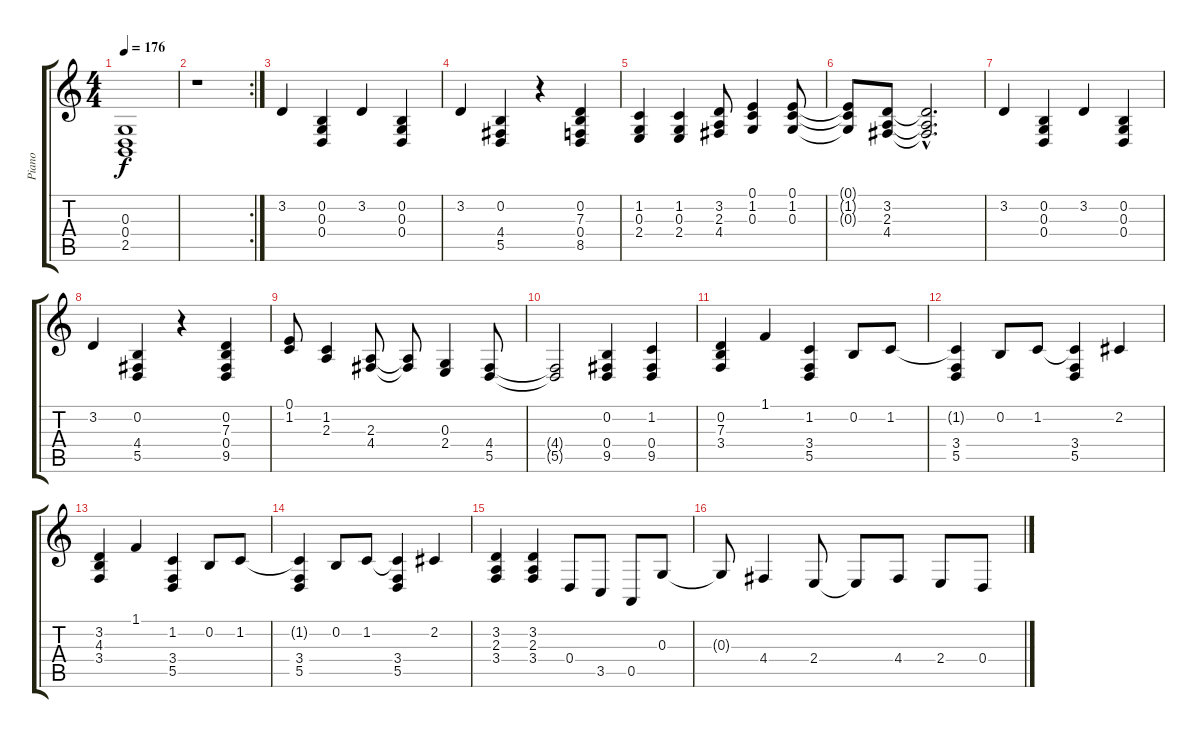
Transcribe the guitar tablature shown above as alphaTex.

\track ("Piano" "Piano") {instrument acousticgrandpiano}
\staff {score tabs}
\tuning (E4 B3 G3 D3 A2 E2) {hide}
\ts (4 4)
\tempo 176
\clef g2
\ks c
(0.3 0.4 2.5).1{dy f} |
\rc 2
r.1 |
3.2.4 (0.2 0.3 0.4).4 3.2.4 (0.2 0.3 0.4).4 |
3.2.4 (0.2 4.4 5.5).4 r.4 (0.2 7.3 0.4 8.5).4 |
(1.2 0.3 2.4).4 (1.2 0.3 2.4).4 (3.2 2.3 4.4).8 (0.1 1.2 0.3).4 (0.1 1.2 0.3).8 |
(0.1{t} 1.2{t} 0.3{t}).8 (3.2 2.3 4.4).8 (3.2{hac t} 2.3{hac t} 4.4{hac t}).2{d} |
3.2.4 (0.2 0.3 0.4).4 3.2.4 (0.2 0.3 0.4).4 |
3.2.4 (0.2 4.4 5.5).4 r.4 (0.2 7.3 0.4 9.5).4 |
(0.1 1.2).8 (1.2 2.3).4 (2.3 4.4).8 (2.3{t} 4.4{t}).8 (0.3 2.4).4 (4.4 5.5).8 |
(4.4{t} 5.5{t}).2 (0.2 0.4 9.5).4 (1.2 0.4 9.5).4 |
(0.2 7.3 3.4).4 1.1.4 (1.2 3.4 5.5).4 0.2.8 1.2.8 |
(1.2{t} 3.4 5.5).4 0.2.8 1.2.8 (1.2{t} 3.4 5.5).4 2.2.4 |
(3.2 4.3 3.4).4 1.1.4 (1.2 3.4 5.5).4 0.2.8 1.2.8 |
(1.2{t} 3.4 5.5).4 0.2.8 1.2.8 (1.2{t} 3.4 5.5).4 2.2.4 |
(3.2 2.3 3.4).4 (3.2 2.3 3.4).4 0.4.8 3.5.8 0.5.8 0.3.8 |
0.3{t}.8 4.4.4 2.4.8 2.4{t}.8 4.4.8 2.4.8 0.4.8
